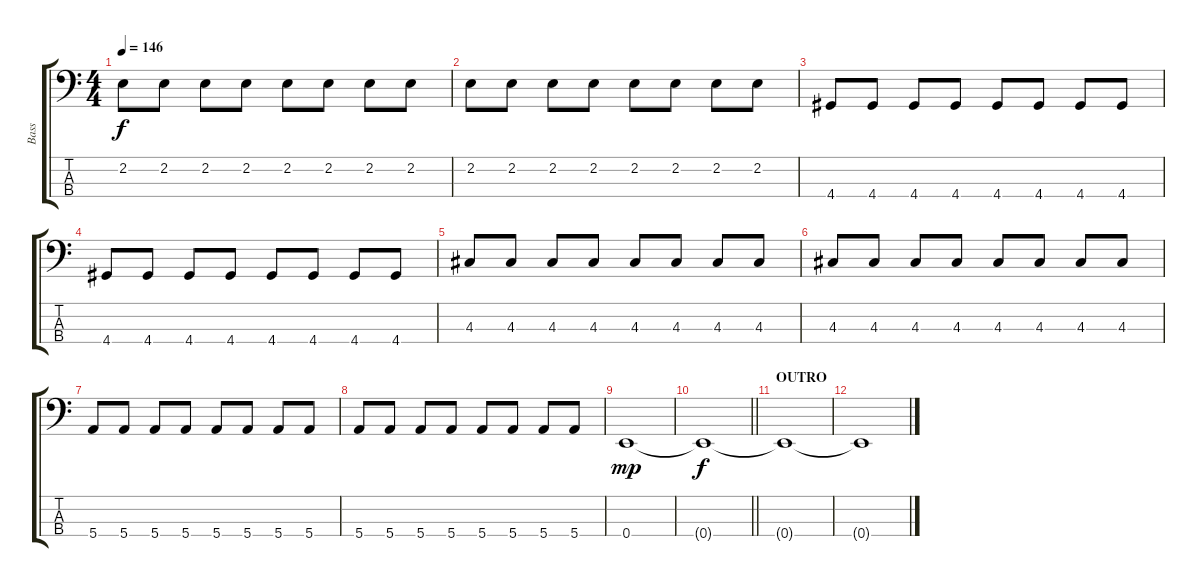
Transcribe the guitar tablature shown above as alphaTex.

\track ("Bass" "Bass") {instrument electricbassfinger}
\staff {score tabs}
\tuning (G2 D2 A1 E1) {hide}
\ts (4 4)
\tempo 146
\clef f4
\ks c
2.2.8{dy f} 2.2.8 2.2.8 2.2.8 2.2.8 2.2.8 2.2.8 2.2.8 |
2.2.8 2.2.8 2.2.8 2.2.8 2.2.8 2.2.8 2.2.8 2.2.8 |
4.4.8 4.4.8 4.4.8 4.4.8 4.4.8 4.4.8 4.4.8 4.4.8 |
4.4.8 4.4.8 4.4.8 4.4.8 4.4.8 4.4.8 4.4.8 4.4.8 |
4.3.8 4.3.8 4.3.8 4.3.8 4.3.8 4.3.8 4.3.8 4.3.8 |
4.3.8 4.3.8 4.3.8 4.3.8 4.3.8 4.3.8 4.3.8 4.3.8 |
5.4.8 5.4.8 5.4.8 5.4.8 5.4.8 5.4.8 5.4.8 5.4.8 |
5.4.8 5.4.8 5.4.8 5.4.8 5.4.8 5.4.8 5.4.8 5.4.8 |
0.4.1{dy mp} |
\barLineRight lightlight
0.4{t}.1{dy f} |
\section ("" "OUTRO")
0.4{t}.1 |
0.4{t}.1
